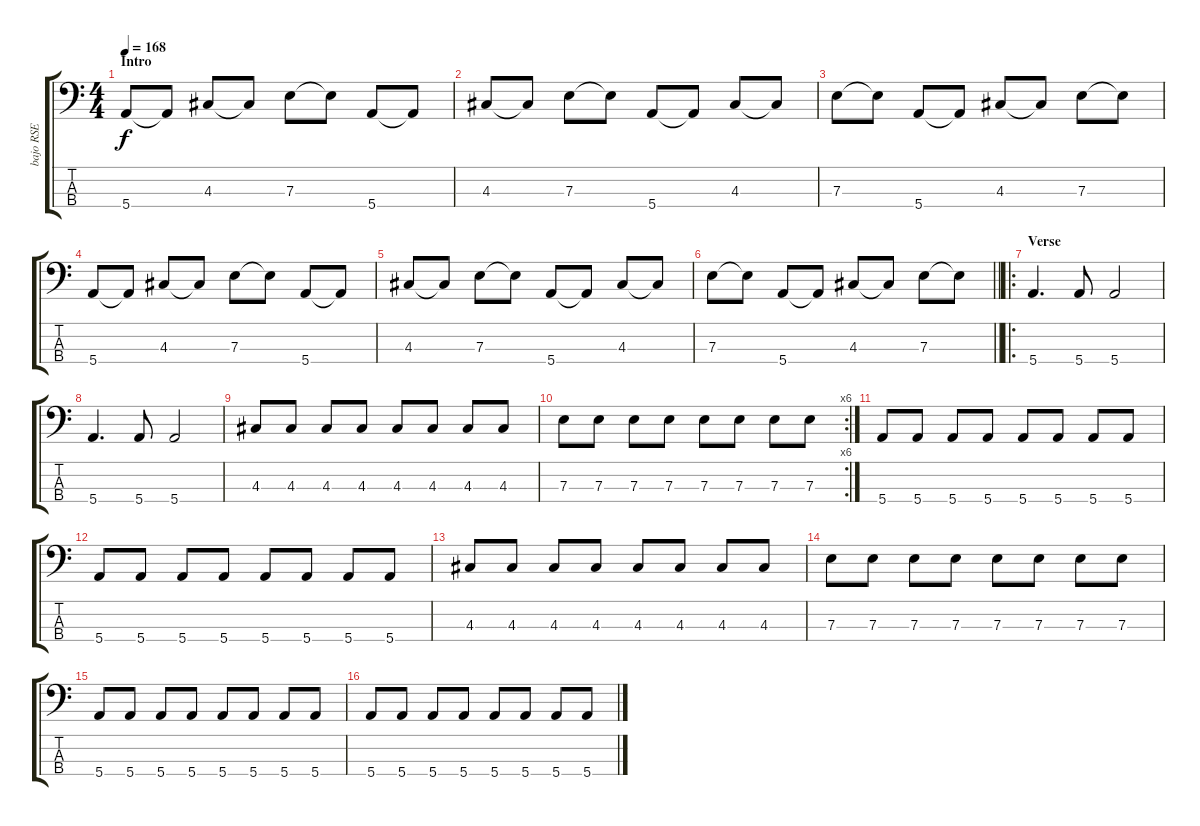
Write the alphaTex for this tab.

\track ("bajo RSE" "bajo RSE") {instrument electricbassfinger}
\staff {score tabs}
\tuning (G2 D2 A1 E1) {hide}
\ts (4 4)
\section ("" "Intro")
\tempo 168
\clef f4
\ks c
5.4.8{dy f instrument electricbassfinger} 5.4{t}.8 4.3.8 4.3{t}.8 7.3.8 7.3{t}.8 5.4.8 5.4{t}.8 |
4.3.8 4.3{t}.8 7.3.8 7.3{t}.8 5.4.8 5.4{t}.8 4.3.8 4.3{t}.8 |
7.3.8 7.3{t}.8 5.4.8 5.4{t}.8 4.3.8 4.3{t}.8 7.3.8 7.3{t}.8 |
5.4.8 5.4{t}.8 4.3.8 4.3{t}.8 7.3.8 7.3{t}.8 5.4.8 5.4{t}.8 |
4.3.8 4.3{t}.8 7.3.8 7.3{t}.8 5.4.8 5.4{t}.8 4.3.8 4.3{t}.8 |
\barLineRight lightlight
7.3.8 7.3{t}.8 5.4.8 5.4{t}.8 4.3.8 4.3{t}.8 7.3.8 7.3{t}.8 |
\ro
\section ("" "Verse")
5.4.4{d} 5.4.8 5.4.2 |
5.4.4{d} 5.4.8 5.4.2 |
4.3.8 4.3.8 4.3.8 4.3.8 4.3.8 4.3.8 4.3.8 4.3.8 |
\rc 6
7.3.8 7.3.8 7.3.8 7.3.8 7.3.8 7.3.8 7.3.8 7.3.8 |
5.4.8 5.4.8 5.4.8 5.4.8 5.4.8 5.4.8 5.4.8 5.4.8 |
5.4.8 5.4.8 5.4.8 5.4.8 5.4.8 5.4.8 5.4.8 5.4.8 |
4.3.8 4.3.8 4.3.8 4.3.8 4.3.8 4.3.8 4.3.8 4.3.8 |
7.3.8 7.3.8 7.3.8 7.3.8 7.3.8 7.3.8 7.3.8 7.3.8 |
5.4.8 5.4.8 5.4.8 5.4.8 5.4.8 5.4.8 5.4.8 5.4.8 |
5.4.8 5.4.8 5.4.8 5.4.8 5.4.8 5.4.8 5.4.8 5.4.8
